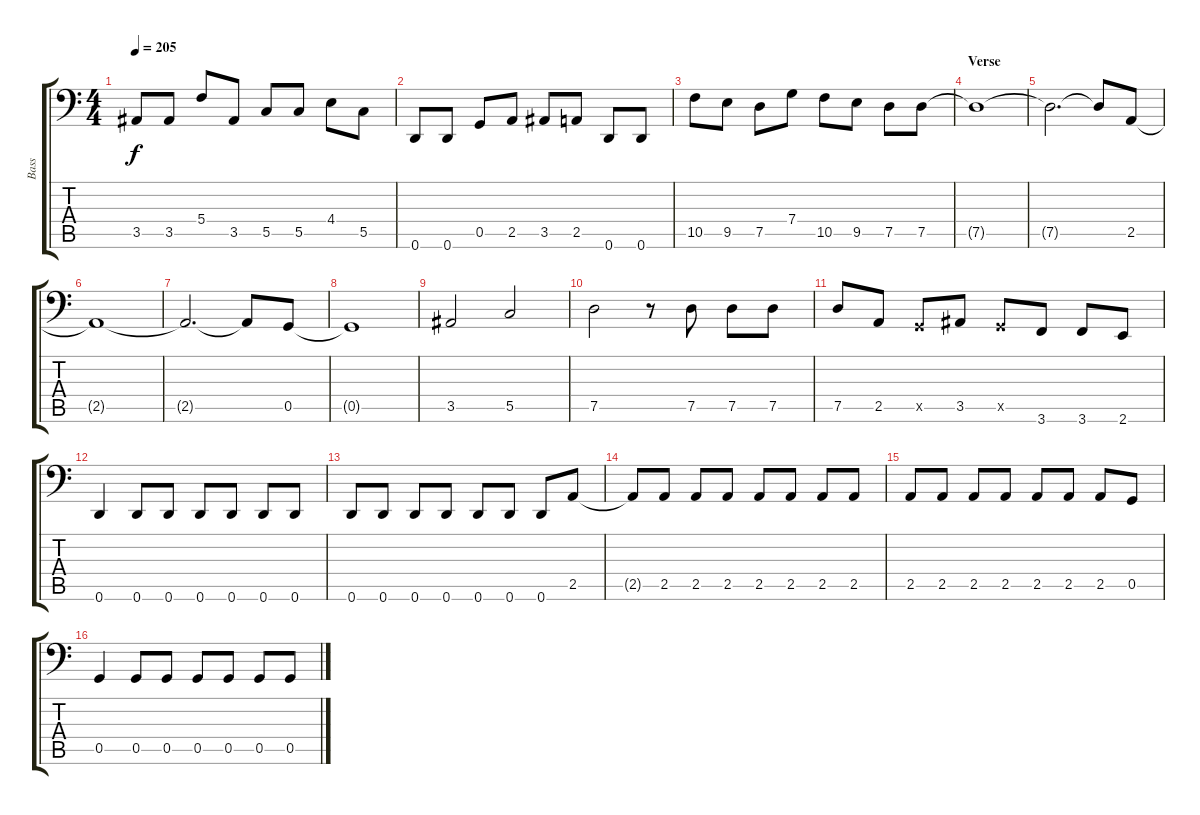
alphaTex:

\track ("Bass" "Bass") {instrument electricbasspick}
\staff {score tabs}
\tuning (D3 A2 F2 C2 G1 D1) {hide}
\ts (4 4)
\tempo 205
\clef f4
\ks c
3.5.8{dy f} 3.5.8 5.4.8 3.5.8 5.5.8 5.5.8 4.4.8 5.5.8 |
0.6.8 0.6.8 0.5.8 2.5.8 3.5.8 2.5.8 0.6.8 0.6.8 |
10.5.8 9.5.8 7.5.8 7.4.8 10.5.8 9.5.8 7.5.8 7.5.8 |
\section ("" "Verse")
7.5{t}.1 |
7.5{t}.2{d} 7.5{t}.8 2.5.8 |
2.5{t}.1 |
2.5{t}.2{d} 2.5{t}.8 0.5.8 |
0.5{t}.1 |
3.5.2 5.5.2 |
7.5.2 r.8 7.5.8 7.5.8 7.5.8 |
7.5.8 2.5.8 0.5{x}.8 3.5.8 0.5{x}.8 3.6.8 3.6.8 2.6.8 |
0.6.4 0.6.8 0.6.8 0.6.8 0.6.8 0.6.8 0.6.8 |
0.6.8 0.6.8 0.6.8 0.6.8 0.6.8 0.6.8 0.6.8 2.5.8 |
2.5{t}.8 2.5.8 2.5.8 2.5.8 2.5.8 2.5.8 2.5.8 2.5.8 |
2.5.8 2.5.8 2.5.8 2.5.8 2.5.8 2.5.8 2.5.8 0.5.8 |
0.5.4 0.5.8 0.5.8 0.5.8 0.5.8 0.5.8 0.5.8
